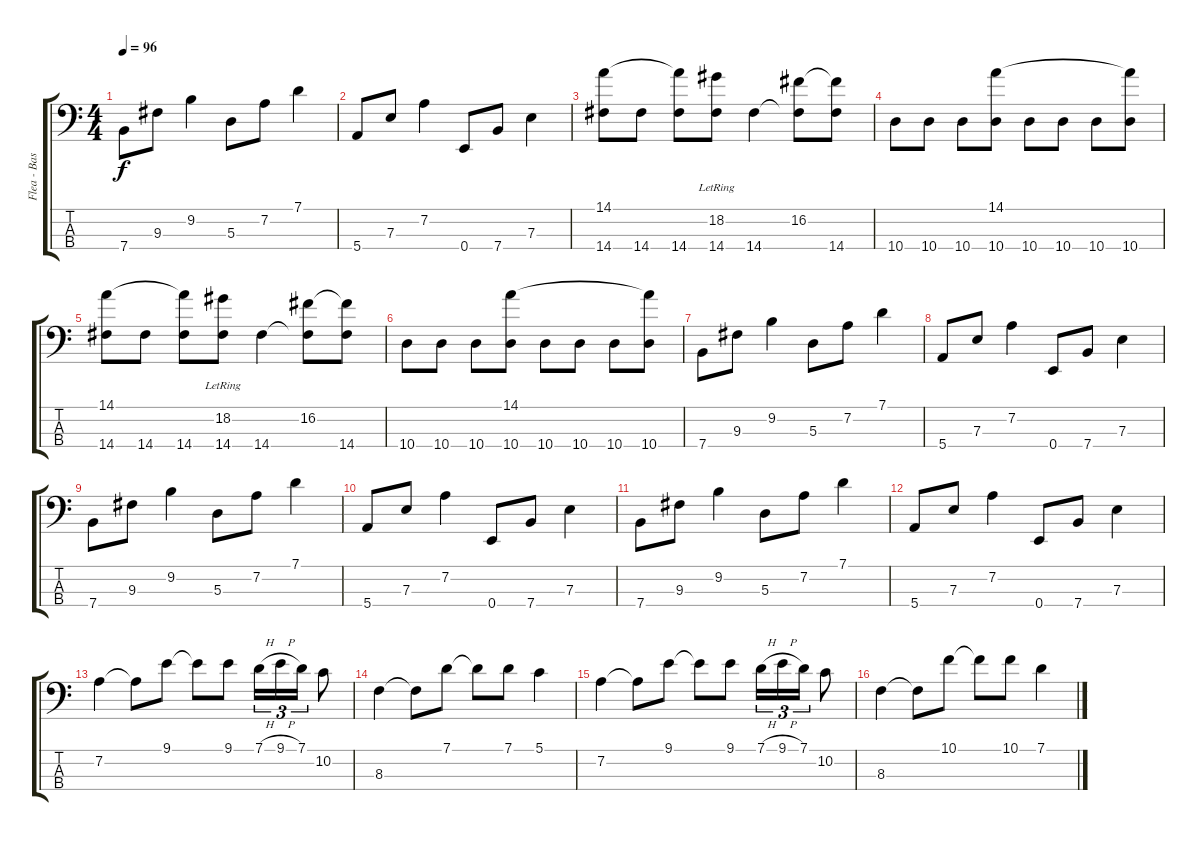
\track ("Flea - Bass" "Flea - Bas") {instrument electricbassfinger}
\staff {score tabs}
\tuning (G2 D2 A1 E1) {hide}
\ts (4 4)
\tempo 96
\clef f4
\ks c
7.4.8{dy f} 9.3.8 9.2.4 5.3.8 7.2.8 7.1.4 |
5.4.8 7.3.8 7.2.4 0.4.8 7.4.8 7.3.4 |
(14.1 14.4).8 14.4.8 (14.1{t} 14.4).8 (18.2{lr} 14.4).8 14.4.4 (16.2 14.4{t}).8 (16.2{t} 14.4).8 |
10.4.8 10.4.8 10.4.8 (14.1 10.4).8 10.4.8 10.4.8 10.4.8 (14.1{t} 10.4).8 |
(14.1 14.4).8 14.4.8 (14.1{t} 14.4).8 (18.2{lr} 14.4).8 14.4.4 (16.2 14.4{t}).8 (16.2{t} 14.4).8 |
10.4.8 10.4.8 10.4.8 (14.1 10.4).8 10.4.8 10.4.8 10.4.8 (14.1{t} 10.4).8 |
7.4.8 9.3.8 9.2.4 5.3.8 7.2.8 7.1.4 |
5.4.8 7.3.8 7.2.4 0.4.8 7.4.8 7.3.4 |
7.4.8 9.3.8 9.2.4 5.3.8 7.2.8 7.1.4 |
5.4.8 7.3.8 7.2.4 0.4.8 7.4.8 7.3.4 |
7.4.8 9.3.8 9.2.4 5.3.8 7.2.8 7.1.4 |
5.4.8 7.3.8 7.2.4 0.4.8 7.4.8 7.3.4 |
7.2.4 7.2{t}.8 9.1.8 9.1{t}.8 9.1.8 7.1{h}.16{tu (3 2)} 9.1{h}.16{tu (3 2)} 7.1.16{tu (3 2)} 10.2.8 |
8.3.4 8.3{t}.8 7.1.8 7.1{t}.8 7.1.8 5.1.4 |
7.2.4 7.2{t}.8 9.1.8 9.1{t}.8 9.1.8 7.1{h}.16{tu (3 2)} 9.1{h}.16{tu (3 2)} 7.1.16{tu (3 2)} 10.2.8 |
8.3.4 8.3{t}.8 10.1.8 10.1{t}.8 10.1.8 7.1.4
